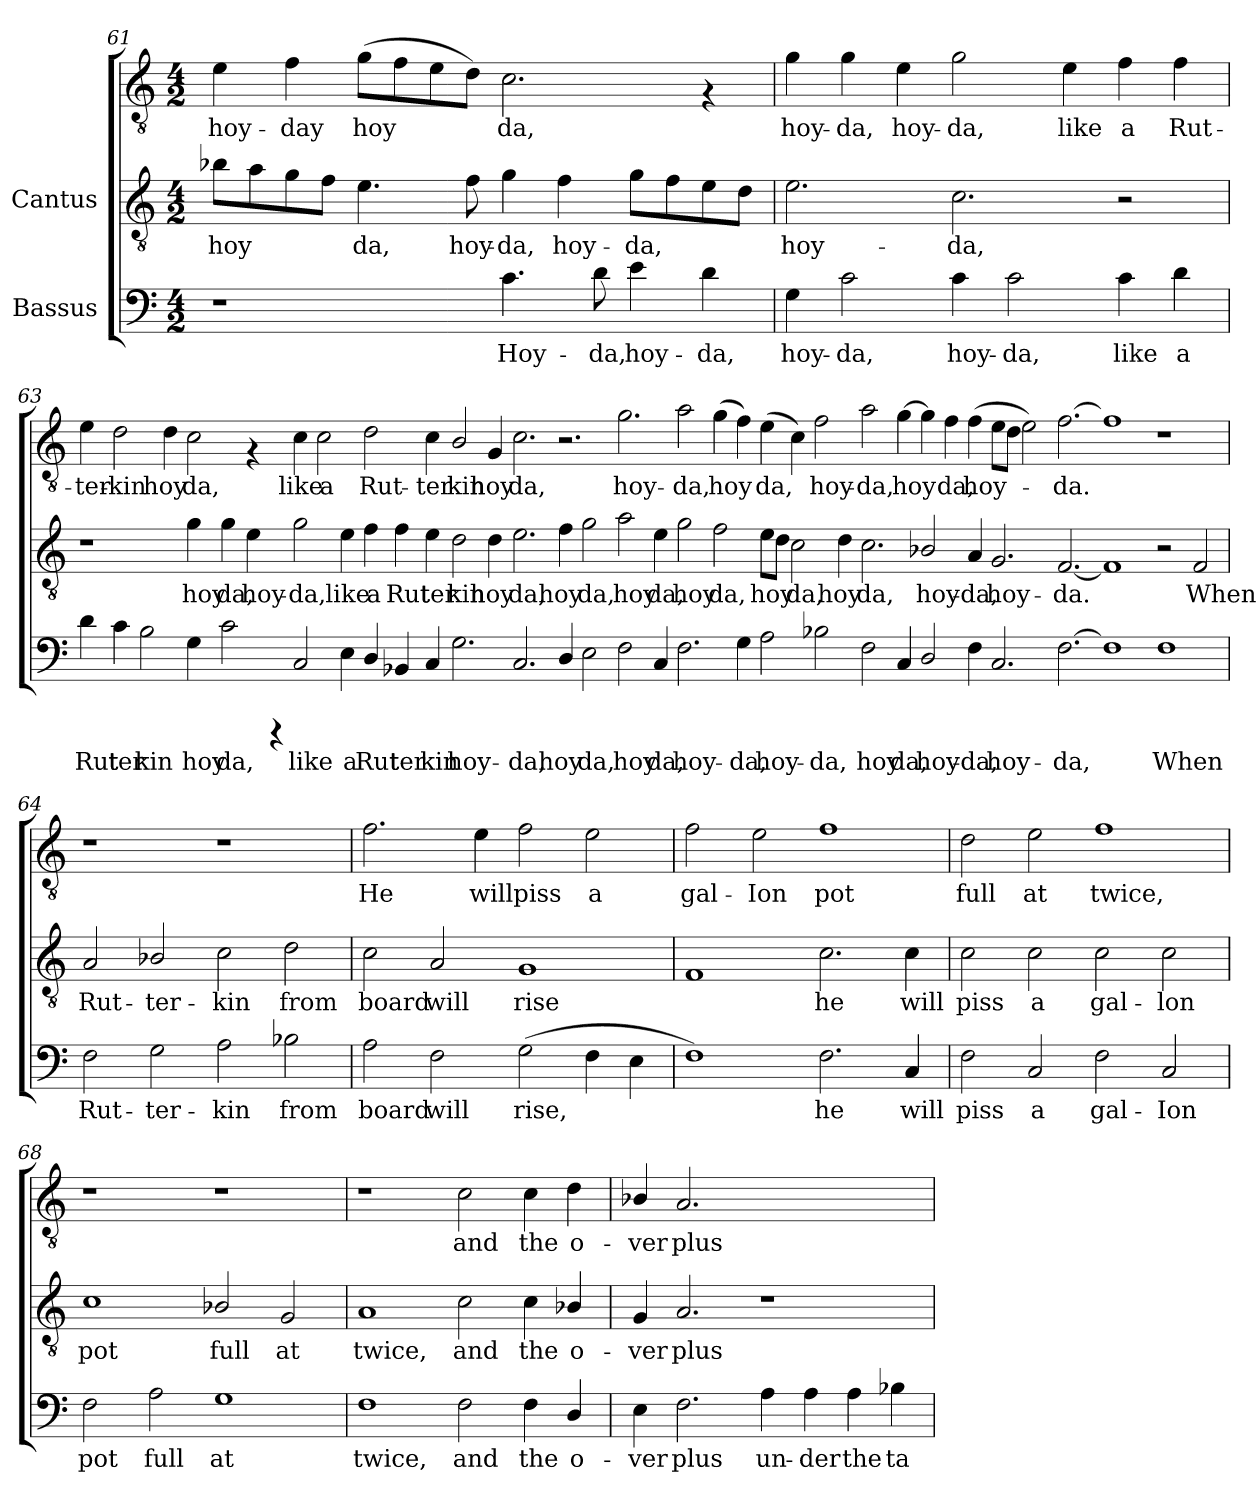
**kern	**text	**kern	**text	**kern	**text
*part2	*part2	*part1	*part1	*part1	*part1
*staff3	*staff3	*staff2	*staff2	*staff1	*staff1
*I"Bassus	*	*I"Cantus	*	*	*
!!LO:LB:g=z
*clefF4	*	*clefGv2	*	*clefGv2	*
*M4/2	*	*M4/2	*	*M4/2	*
=61	=61	=61	=61	=61	=61
!	!	!	!LO:LY:b:cj	!	!LO:LY:b:cj
1r	.	8b-X\L	hoy-	4e\	hoy-
!	!	!	!LO:LY:b:cj	!	!
.	.	8a\	-	.	.
!	!	!	!LO:LY:b:cj	!	!LO:LY:b:cj
.	.	8g\	.	4f\	-day
!	!	!	!LO:LY:b:cj	!	!
.	.	8f\J	.	.	.
!	!	!	!LO:LY:b:cj	!	!LO:LY:b:cj
.	.	4.e\	da,	(>8g\L	hoy-
!	!	!	!	!	!LO:LY:b:cj
.	.	.	.	8f\	-
!	!	!	!	!	!LO:LY:b:cj
.	.	.	.	8e\	.
!	!	!	!LO:LY:b:cj	!	!LO:LY:b:cj
.	.	8f\	hoy-	8d\J)	.
!	!LO:LY:b:cj	!	!LO:LY:b:cj	!	!LO:LY:b:cj
4.c\	Hoy-	4g\	-da,	2.c\	da,
!	!	!	!LO:LY:b:cj	!	!
.	.	4f\	hoy-	.	.
!	!LO:LY:b:cj	!	!	!	!
8d\	-da,	.	.	.	.
!	!LO:LY:b:cj	!	!LO:LY:b:cj	!	!
4e\	hoy-	8g\L	-da,	.	.
!	!	!	!LO:LY:b:cj	!	!
.	.	8f\	.	.	.
!	!LO:LY:b:cj	!	!LO:LY:b:cj	!	!
4d\	-da,	8e\	.	4rF	.
!	!	!	!LO:LY:b:cj	!	!
.	.	8d\J	.	.	.
=62	=62	=62	=62	=62	=62
!	!LO:LY:b:cj	!	!LO:LY:b:cj	!	!LO:LY:b:cj
4G\	hoy-	2.e\	-hoy-	4g\	hoy-
!	!LO:LY:b:cj	!	!	!	!LO:LY:b:cj
2c\	-da,	.	.	4g\	-da,
!	!	!	!	!	!LO:LY:b:cj
.	.	.	.	4e\	hoy-
!	!LO:LY:b:cj	!	!LO:LY:b:cj	!	!LO:LY:b:cj
4c\	hoy-	2.c\	-da,	2g\	-da,
!	!LO:LY:b:cj	!	!	!	!
2c\	-da,	.	.	.	.
!	!	!	!	!	!LO:LY:b:cj
.	.	.	.	4e\	like
!	!LO:LY:b:cj	!	!	!	!LO:LY:b:cj
4c\	like	2r	.	4f\	a
!	!LO:LY:b:cj	!	!	!	!LO:LY:b:cj
4d\	a	.	.	4f\	Rut-
!!LO:LB:g=z
=63	=63	=63	=63	=63	=63
!	!LO:LY:b:cj	!	!	!	!LO:LY:b:cj
4d\	Rut-	1r	.	4e\	ter-
!	!LO:LY:b:cj	!	!	!	!LO:LY:b:cj
4c\	-ter-	.	.	2d\	-kin
!	!LO:LY:b:cj	!	!	!	!
2B\	-kin	.	.	.	.
!	!	!	!	!	!LO:LY:b:cj
.	.	.	.	4d\	hoy-
!	!LO:LY:b:cj	!	!LO:LY:b:cj	!	!LO:LY:b:cj
4G\	hoy-	4g\	hoy-	2c\	-da,
!	!LO:LY:b:cj	!	!LO:LY:b:cj	!	!
2c\	-da,	4g\	-da,	.	.
!	!	!	!LO:LY:b:cj	!	!
.	.	4e\	hoy-	4rF	.
4rCCC	.	4ryy	.	4ryy	.
!	!LO:LY:b:cj	!	!LO:LY:b:cj	!	!LO:LY:b:cj
2C/	like	2g\	-da,	4c\	like
!	!	!	!	!	!LO:LY:b:cj
.	.	.	.	2c\	a
!	!LO:LY:b:cj	!	!LO:LY:b:cj	!	!
4E\	a	4e\	like	.	.
!	!LO:LY:a:cj	!	!LO:LY:a:cj	!	!LO:LY:a:cj
4D/	Rut-	4f\	a	2d\	Rut-
!	!LO:LY:a:cj	!	!LO:LY:a:cj	!	!
4BB-X/	-ter-	4f\	Rut-	.	.
!	!LO:LY:a:cj	!	!LO:LY:a:cj	!	!LO:LY:a:cj
4C/	-kin	4e\	-ter-	4c\	-ter-
!	!LO:LY:a:cj	!	!LO:LY:a:cj	!	!LO:LY:a:cj
2.G\	hoy-	2d\	-kin	2B/	-kin
!	!	!	!LO:LY:a:cj	!	!LO:LY:a:cj
.	.	4d\	hoy-	4G/	hoy-
!	!LO:LY:b:cj	!	!LO:LY:b:cj	!	!LO:LY:b:cj
2.C/	-da,	2.e\	-da,	2.c\	-da,
!	!LO:LY:b:cj	!	!LO:LY:b:cj	!	!
4D/	hoy-	4f\	hoy-	2.r	.
!	!LO:LY:b:cj	!	!LO:LY:b:cj	!	!
2E\	-da,	2g\	-da,	.	.
!	!LO:LY:b:cj	!	!LO:LY:b:cj	!	!LO:LY:b:cj
2F\	hoy-	2a\	hoy-	2.g\	hoy-
!	!LO:LY:b:cj	!	!LO:LY:b:cj	!	!
4C/	-da,	4e\	-da,	.	.
!	!LO:LY:a:cj	!	!LO:LY:a:cj	!	!LO:LY:a:cj
2.F\	hoy-	2g\	hoy-	2a\	-da,
!	!	!	!LO:LY:a:cj	!	!LO:LY:a:cj
.	.	2f\	-da,	(>4g\	hoy-
!	!LO:LY:a:cj	!	!	!	!LO:LY:a:cj
4G\	-da,	.	.	4f\)	--
!	!LO:LY:a:cj	!	!LO:LY:a:cj	!	!LO:LY:a:cj
2A\	hoy-	8e\L	hoy-	(>4e\	-da,
!	!	!	!LO:LY:a:cj	!	!
.	.	8d\J	-	.	.
!	!	!	!LO:LY:a:cj	!	!LO:LY:a:cj
.	.	2c\	da,	4c\)	.
!	!LO:LY:a:cj	!	!	!	!LO:LY:a:cj
2B-X\	-da,	.	.	2f\	hoy-
!	!	!	!LO:LY:a:cj	!	!
.	.	4d\	hoy-	.	.
!	!LO:LY:a:cj	!	!LO:LY:a:cj	!	!LO:LY:a:cj
2F\	hoy-	2.c\	-da,	2a\	-da,
!	!LO:LY:a:cj	!	!	!	!LO:LY:a:cj
4C/	-da,	.	.	[>4g\	hoy-
!	!LO:LY:a:cj	!	!LO:LY:a:cj	!	!LO:LY:a:cj
2D/	hoy-	2B-X/	hoy-	4g\]	-
!	!	!	!	!	!LO:LY:a:cj
.	.	.	.	4f\	da,
!	!LO:LY:a:cj	!	!LO:LY:a:cj	!	!LO:LY:a:cj
4F\	-da,	4A/	-da,	(>4f\	hoy-
!	!LO:LY:a:cj	!	!LO:LY:a:cj	!	!
2.C/	hoy-	2.G/	hoy-	8e\L	.
.	.	.	.	8d\J	.
.	.	.	.	2e\)	.
!	!LO:LY:a:cj	!	!LO:LY:a:cj	!	!LO:LY:a:cj
[>2.F\	-da,	[<2.F/	-da.	[>2.f\	-da.
!	!LO:LY:a:cj	!	!LO:LY:a:cj	!	!
1F]	.	1F]	.	1f]	.
!	!LO:LY:a:cj	!	!	!	!
1F	When	2r	.	1r	.
!	!	!	!LO:LY:a:cj	!	!
.	.	2F/	When	.	.
!!LO:LB:g=z
=64	=64	=64	=64	=64	=64
!	!LO:LY:b:cj	!	!LO:LY:b:cj	!	!
2F\	Rut-	2A/	Rut-	1r	.
!	!LO:LY:b:cj	!	!LO:LY:b:cj	!	!
2G\	-ter-	2B-X/	-ter-	.	.
!	!LO:LY:b:cj	!	!LO:LY:b:cj	!	!
2A\	-kin	2c\	-kin	1r	.
!	!LO:LY:b:cj	!	!LO:LY:b:cj	!	!
2B-X\	from	2d\	from	.	.
=65	=65	=65	=65	=65	=65
!	!LO:LY:b:cj	!	!LO:LY:b:cj	!	!LO:LY:b:cj
2A\	board	2c\	board	2.f\	He
!	!LO:LY:b:cj	!	!LO:LY:b:cj	!	!
2F\	will	2A/	will	.	.
!	!	!	!	!	!LO:LY:b:cj
.	.	.	.	4e\	will
!	!LO:LY:b:cj	!	!LO:LY:b:cj	!	!LO:LY:b:cj
(>2G\	rise,	1G	rise	2f\	piss
!	!LO:LY:b:cj	!	!	!	!LO:LY:b:cj
4F\	.	.	.	2e\	a
!	!LO:LY:b:cj	!	!	!	!
4E\	.	.	.	.	.
=66	=66	=66	=66	=66	=66
!	!LO:LY:b:cj	!	!LO:LY:b:cj	!	!LO:LY:b:cj
1F)	.	1F	.	2f\	gal-
!	!	!	!	!	!LO:LY:b:cj
.	.	.	.	2e\	-Ion
!	!LO:LY:b:cj	!	!LO:LY:b:cj	!	!LO:LY:b:cj
2.F\	he	2.c\	he	1f	pot
!	!LO:LY:b:cj	!	!LO:LY:b:cj	!	!
4C/	will	4c\	will	.	.
!!LO:LB:g=z
=67	=67	=67	=67	=67	=67
!	!LO:LY:b:cj	!	!LO:LY:b:cj	!	!LO:LY:b:cj
2F\	piss	2c\	piss	2d\	full
!	!LO:LY:b:cj	!	!LO:LY:b:cj	!	!LO:LY:b:cj
2C/	a	2c\	a	2e\	at
!	!LO:LY:b:cj	!	!LO:LY:b:cj	!	!LO:LY:b:cj
2F\	gal-	2c\	gal-	1f	twice,
!	!LO:LY:b:cj	!	!LO:LY:b:cj	!	!
2C/	-Ion	2c\	-lon	.	.
=68	=68	=68	=68	=68	=68
!	!LO:LY:b:cj	!	!LO:LY:b:cj	!	!
2F\	pot	1c	pot	1r	.
!	!LO:LY:b:cj	!	!	!	!
2A\	full	.	.	.	.
!	!LO:LY:b:cj	!	!LO:LY:b:cj	!	!
1G	at	2B-X/	full	1r	.
!	!	!	!LO:LY:b:cj	!	!
.	.	2G/	at	.	.
=69	=69	=69	=69	=69	=69
!	!LO:LY:b:cj	!	!LO:LY:b:cj	!	!
1F	twice,	1A	-twice,	1r	.
!	!LO:LY:b:cj	!	!LO:LY:b:cj	!	!LO:LY:b:cj
2F\	and	2c\	and	2c\	and
!	!LO:LY:b:cj	!	!LO:LY:b:cj	!	!LO:LY:b:cj
4F\	the	4c\	the	4c\	the
!	!LO:LY:b:cj	!	!LO:LY:b:cj	!	!LO:LY:b:cj
4D/	o-	4B-X/	o-	4d\	o-
!!LO:LB:g=z
=70	=70	=70	=70	=70	=70
!	!LO:LY:b:cj	!	!LO:LY:b:cj	!	!LO:LY:b:cj
4E\	-ver	4G/	ver	4B-X/	-ver
!	!LO:LY:b:cj	!	!LO:LY:b:cj	!	!LO:LY:b:cj
2.F\	plus	2.A/	plus	2.A/	plus
!	!LO:LY:b:cj	!	!	!	!
4A\	un-	1r	.	1ryy	.
!	!LO:LY:b:cj	!	!	!	!
4A\	-der	.	.	.	.
!	!LO:LY:b:cj	!	!	!	!
4A\	the	.	.	.	.
!	!LO:LY:b:cj	!	!	!	!
4B-X\	ta-	.	.	.	.
=	=	=	=	=	=
*-	*-	*-	*-	*-	*-
